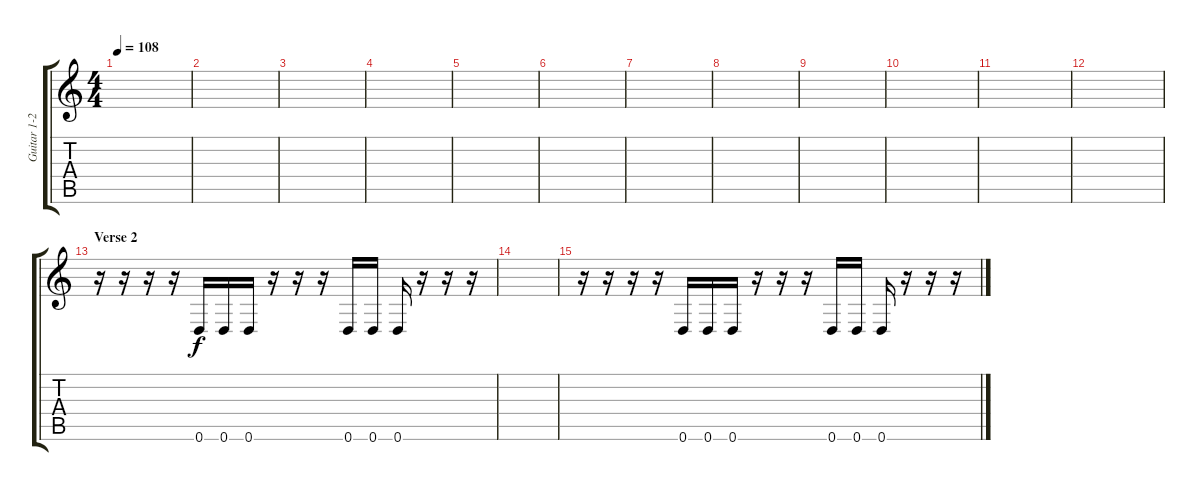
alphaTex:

\track ("Guitar 1-2 Delay" "Guitar 1-2") {instrument distortionguitar}
\staff {score tabs}
\tuning (E4 B3 G3 D3 A2 D2) {hide}
\ts (4 4)
\tempo 108
\clef g2
\ks c
|
|
|
|
|
|
|
|
|
|
|
|
\section ("" "Verse 2")
r.16{balance 16} r.16 r.16 r.16 0.6.16 0.6.16 0.6.16 r.16 r.16 r.16 0.6.16 0.6.16 0.6.16 r.16 r.16 r.16 |
|
r.16 r.16 r.16 r.16 0.6.16 0.6.16 0.6.16 r.16 r.16 r.16 0.6.16 0.6.16 0.6.16 r.16 r.16 r.16
